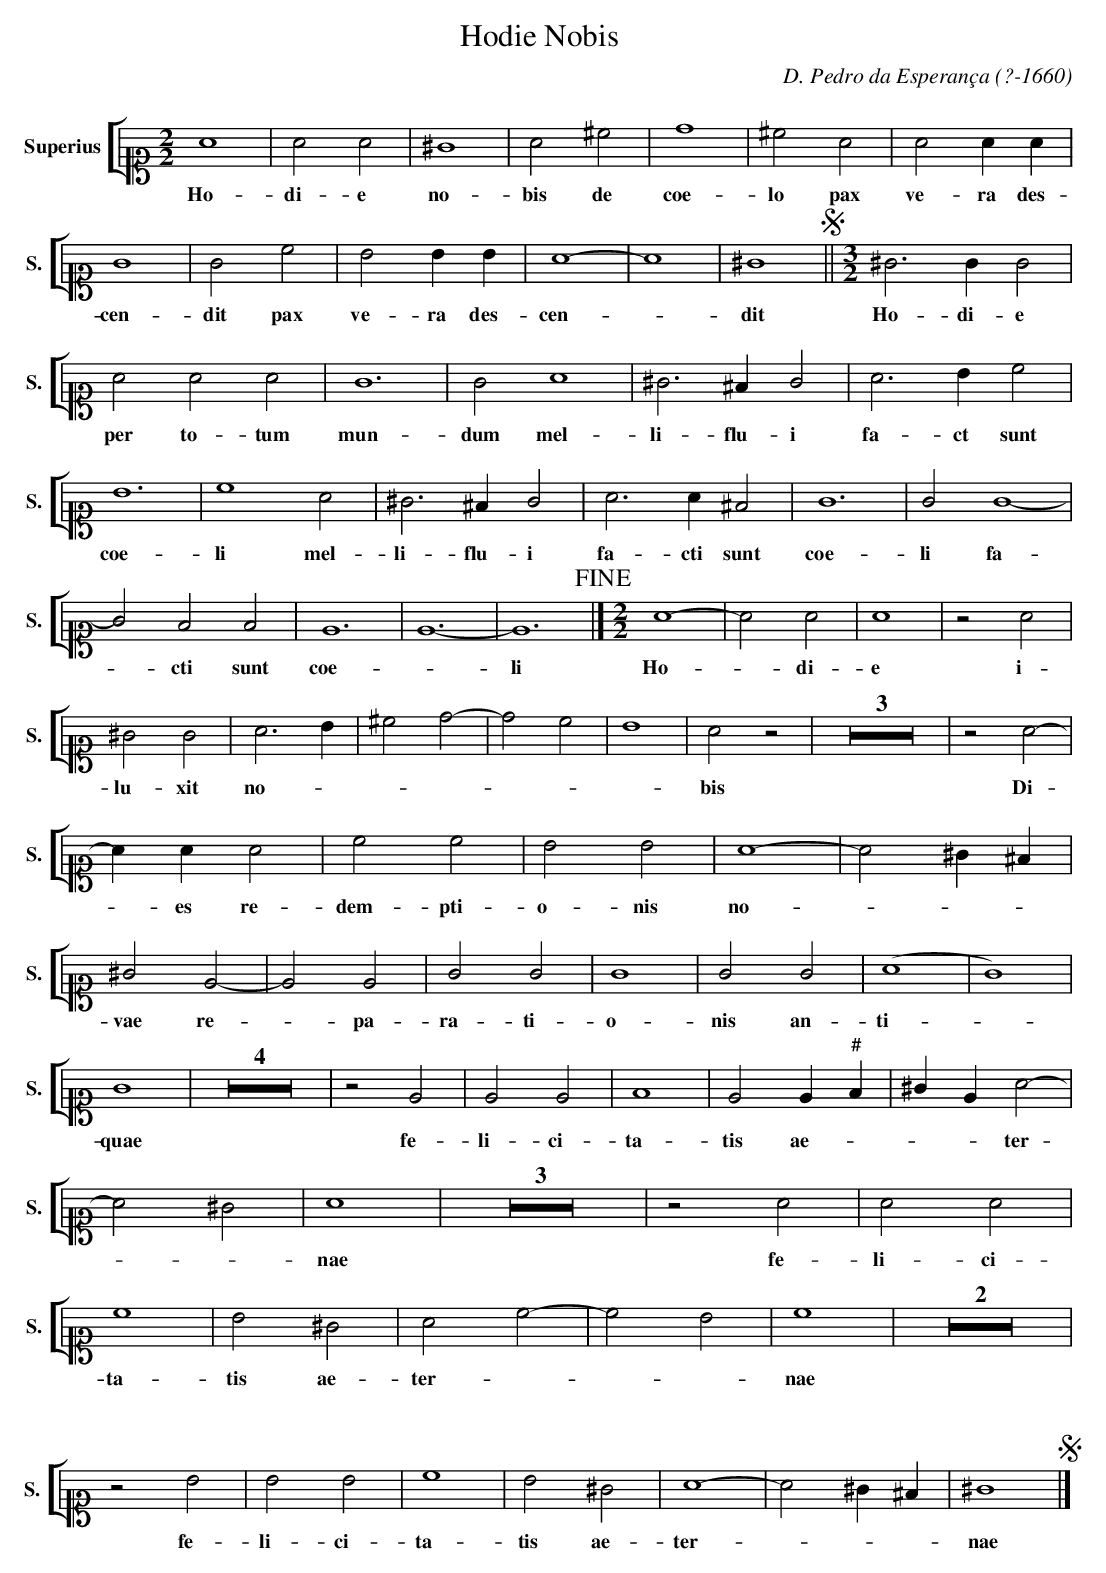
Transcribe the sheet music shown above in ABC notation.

X:1
T:Hodie Nobis
C:D. Pedro da Esperan\,ca (?-1660)
M:2/2
L:1/2
K:C
V: 5 clef=alto1 name="Superius" sname="S."
%%staves [ 5 ]
   A2 | AA | ^G2 | A ^c | d2 | ^c A | A A/ A/ | G2 | Gc| BB/ B/ | A2 -| A2| ^G2 !segno! || \
w: Ho-di-e no-bis  de coe-lo pax ve-ra des-cen-dit pax ve-ra des-cen--dit
   [M:3/2] ^G>GG | AAA| G3| GA2 | ^G>^FG | A>Bc | B3 | c2A | ^G>^FG | A>A^F | G3 | GG2 -| GFF | E3| E3 -| E3 !fine!|] \
w: Ho-di-e per to-tum mun-dum mel-li-flu-i fa-ct sunt coe-li mel-li-flu-i fa-cti sunt coe-li fa--cti sunt coe--li
   [M:2/2] A2 -| AA | A2 | zA|^GG|A>B|^cd-|dc|B2|Az|Z3|z \
w: Ho--di-e i-lu-xit no-------bis
   A-|A/ A/ A | cc| BB| A2-|A ^G/^F/ |^GE- | EE|GG|G2|GG|(A2|G2)|G2 | Z4 | \
w: Di--es re-dem-pti-o-nis no----vae re--pa-ra-ti-o-nis an-ti--quae
   zE|EE|F2|EE/"^#"F/|^G/E/ A-|A^G|A2| Z3 | \
w: fe-li-ci-ta-tis ae----ter---nae
   zA|AA|c2|B^G|Ac-|cB|c2|Z2| \
w: fe-li-ci-ta-tis ae-ter----nae
   zB|BB|c2|B^G|A2-|A^G/^F/| ^G2 !segno!|] \
w: fe-li-ci-ta-tis ae-ter----nae
